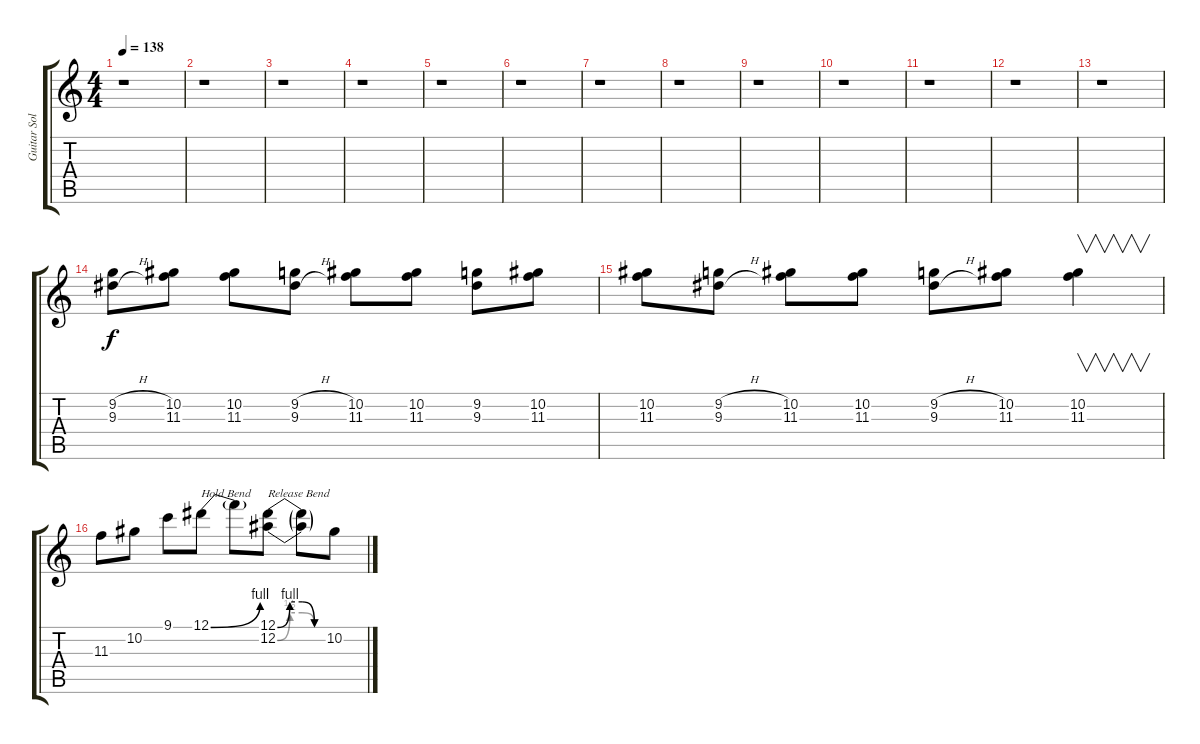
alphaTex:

\track ("Guitar Solo" "Guitar Sol") {instrument overdrivenguitar}
\staff {score tabs}
\tuning (Eb4 Bb3 Gb3 Db3 Ab2 Eb2) {hide}
\ts (4 4)
\tempo 138
\clef g2
\ks c
r.1{dy f} |
r.1 |
r.1 |
r.1 |
r.1 |
r.1 |
r.1 |
r.1 |
r.1 |
r.1 |
r.1 |
r.1 |
r.1 |
(9.2{h} 9.3{h}).8 (10.2 11.3).8 (10.2 11.3).8 (9.2{h} 9.3{h}).8 (10.2 11.3).8 (10.2 11.3).8 (9.2 9.3).8 (10.2 11.3).8 |
(10.2 11.3).8 (9.2{h} 9.3{h}).8 (10.2 11.3).8 (10.2 11.3).8 (9.2{h} 9.3{h}).8 (10.2 11.3).8 (10.2 11.3).4{v} |
11.3.8 10.2.8 9.1.8 12.1{be (bend 0 0 60 4)}.8{txt "Hold Bend"} 12.1{t}.8 (12.1{be (custom 0 0 15 4 30 4 45 0 60 0)} 12.2{be (custom 0 0 15 2 30 2 45 0 60 0)}).8{txt "Release Bend"} (12.1{t} 12.2{t}).8 10.2.8
